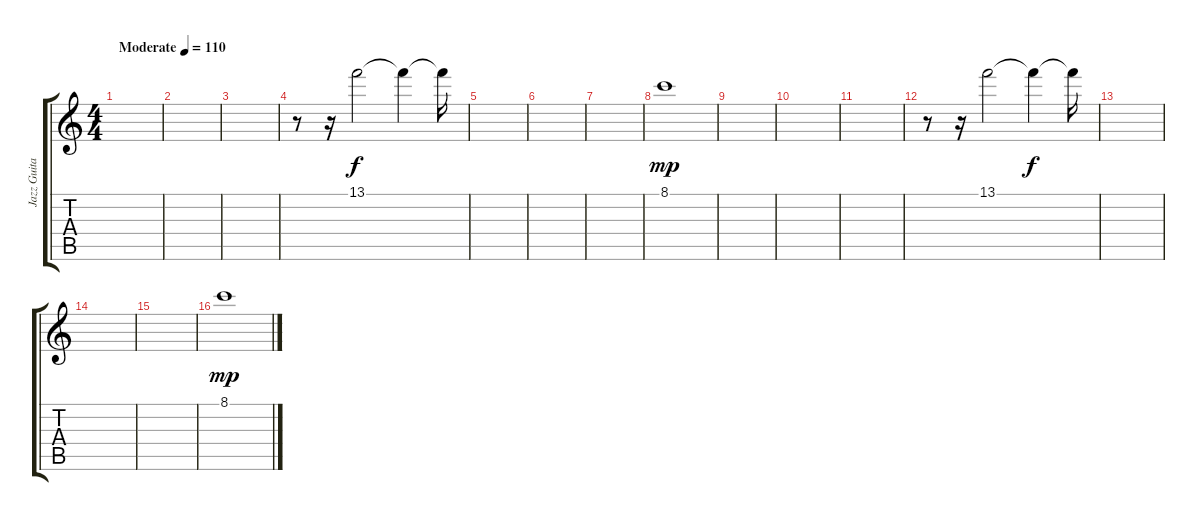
\track ("Jazz Guitar" "Jazz Guita") {instrument electricguitarjazz}
\staff {score tabs}
\tuning (E4 B3 G3 D3 A2 E2) {hide}
\ts (4 4)
\tempo (110 "Moderate")
\clef g2
\ks c
|
|
|
r.8 r.16 13.1.2 13.1{t}.4{dy f} 13.1{t}.16 |
|
|
|
8.1.1{dy mp} |
|
|
|
r.8 r.16 13.1.2 13.1{t}.4{dy f} 13.1{t}.16 |
|
|
|
8.1.1{dy mp}
